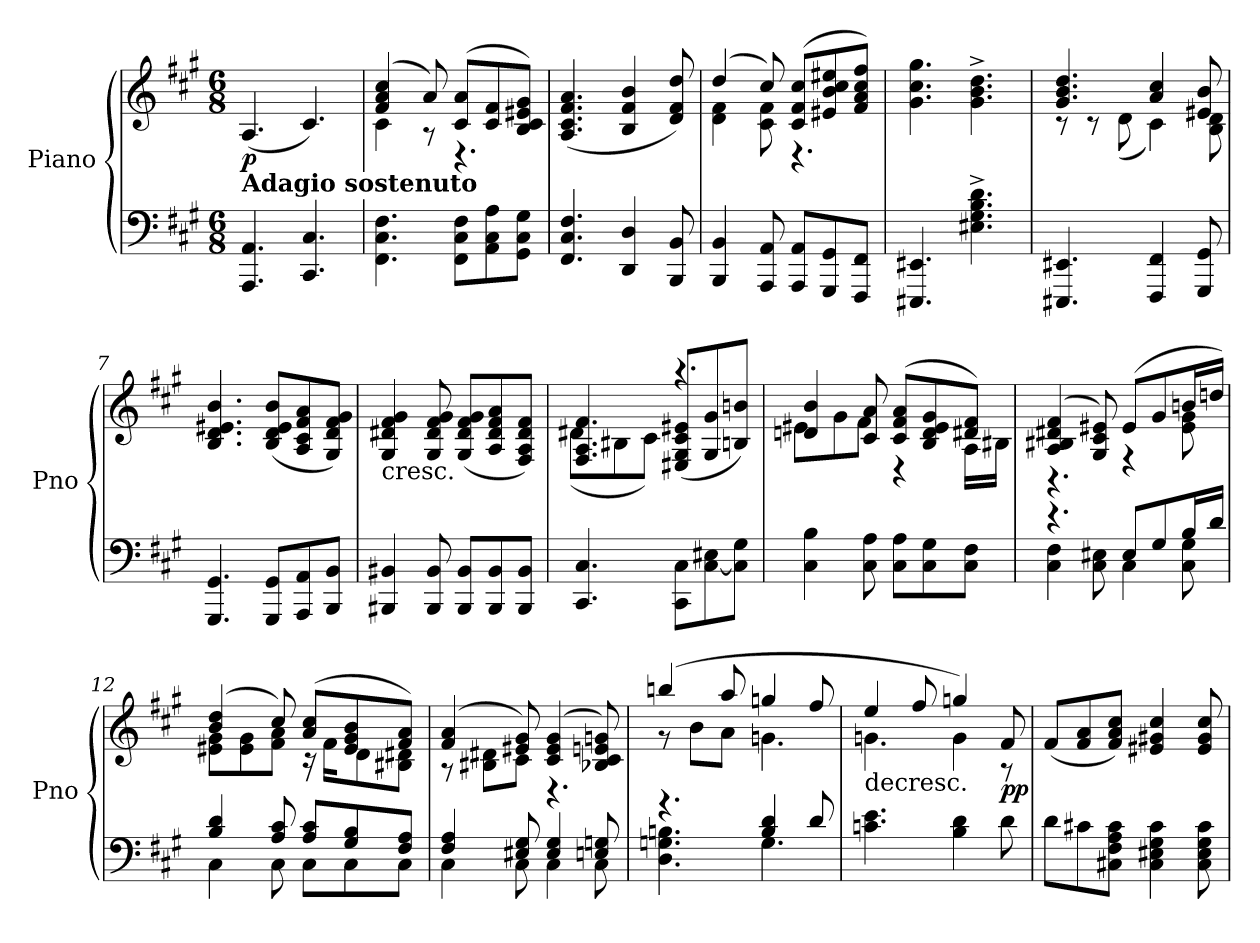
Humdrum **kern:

**kern	**kern	**dynam
*part1	*part1	*part1
*staff2	*staff1	*staff1/2
*I"Piano	*	*
*I'Pno	*	*
*clefF4	*clefG2	*
*k[f#c#g#]	*k[f#c#g#]	*
*f#:	*f#:	*
*M6/8	*M6/8	*
*MM46	*MM46	*
=1	=1	=1
!	!LO:TX:b:B:t=Adagio sostenuto	!
!	!	!LO:DY:b
4.AAA/ 4.AA/	(<4.A/	p
4.CC#/ 4.C#/	4.c#/)	.
=2	=2	=2
*	*^	*
4.FF#\ 4.C#\ 4.F#\	(>4f#/ 4a/ 4cc#/	4c#\	.
.	8a/)	8r	.
8FF#\ 8C#\ 8F#\L	(>8c#/ 8a/L	4.r	.
8AA\ 8C#\ 8A\	8c#/ 8f#/	.	.
8GG#\ 8C#\ 8G#\J	8B/ 8c#/ 8e#X/ 8g#/J)	.	.
*	*v	*v	*
=3	=3	=3
4.FF#/ 4.C#/ 4.F#/	(<4.A/ 4.c#/ 4.f#/ 4.a/	.
4DD/ 4D/	4B/ 4f#/ 4b/	.
8BBB/ 8BB/	8d/ 8f#/ 8dd/)	.
=4	=4	=4
*	*^	*
4BBB/ 4BB/	(>4dd/	4d\ 4f#\	.
8AAA/ 8AA/	8cc#/)	8c#\ 8f#\	.
8AAA/ 8AA/L	(>8c#/ 8f#/ 8cc#/L	4.r	.
8GGG#/ 8GG#/	8e#X/ 8b/ 8cc#/ 8ee#X/	.	.
8FFF#/ 8FF#/J	8f#/ 8a/ 8cc#/ 8ff#/J)	.	.
*	*v	*v	*
=5	=5	=5
4.EEE#X/ 4.EE#X/	4.g#\ 4.cc#\ 4.gg#\	.
4.E#X\^ 4.G#\^ 4.B\^ 4.d\^	4.g#\^ 4.b\^ 4.dd\^	.
=6	=6	=6
*	*^	*
4.EEE#X/ 4.EE#X/	4.g#/ 4.b/ 4.dd/	8r	.
.	.	8r	.
.	.	(<8d\	.
4FFF#/ 4FF#/	4a/ 4cc#/	4c#\)	.
8GGG#/ 8GG#/	8e#X/ 8b/	8B\ 8d\	.
*	*v	*v	*
=7	=7	=7
4.GGG#/ 4.GG#/	4.B/ 4.d/ 4.e#X/ 4.b/	.
8GGG#/ 8GG#/L	(<8B/ 8d/ 8e#/ 8b/L	.
8AAA/ 8AA/	8A/ 8c#/ 8f#/ 8a/	.
8BBB/ 8BB/J	8G#/ 8d/ 8f#/ 8g#/J)	.
!!LO:LB:g=z
=8	=8	=8
!	!LO:TX:b:t=cresc.	!
4BBB#X/ 4BB#X/	4G#/ 4d#X/ 4f#/ 4g#/	.
8BBB#/ 8BB#/	8G#/ 8d#/ 8f#/ 8g#/	.
8BBB#/ 8BB#/L	(<8G#/ 8d#/ 8f#/ 8g#/L	.
8BBB#/ 8BB#/	8A/ 8d#/ 8f#/ 8a/	.
8BBB#/ 8BB#/J	8F#/ 8A/ 8d#/ 8f#/J)	.
=9	=9	=9
*	*^	*
4.CC#/ 4.C#/	4.F#/ 4.A/ 4.f#/	(<8d#X\L	.
.	.	8B#X\	.
.	.	8c#\J)	.
8CC#\ 8C#\L	4.r	(>8E#X/ 8G#/ 8c#/ 8e#X/L	.
[8C#\ 8E#X\	.	8G#/ 8g#/	.
8C#\] 8G#\J	.	8Bn/ 8bn/J)	.
=10	=10	=10	=10
4C#\ 4B\	4dn/ 4b/	8e#X\L	.
.	.	8g#\	.
8C#\ 8A\	8c#/ 8a/	8f#\J	.
8C#\ 8A\L	(>8c#/ 8f#/ 8a/L	4r	.
8C#\ 8G#\	8B/ 8d/ 8e#/ 8g#/	.	.
8C#\ 8F#\J	8d#X/ 8f#/J)	16A\LL	.
.	.	16B#X\JJ	.
=11	=11	=11	=11
*^	*	*	*
4.r	4C#\ 4F#\	(>4A/ 4B#X/ 4d#X/ 4f#/	4.r	.
.	8C#\ 8E#X\	8G#/ 8c#/ 8e#X/)	.	.
8E#/L	4C#\	(>8e#/L	4r	.
8G#/	.	8g#/	.	.
16B/L	8C#\ 8G#\	16bn/L	8e#\ 8g#\	.
16d/JJ	.	16ddn/JJ)	.	.
!!LO:LB:g=z	!!
=12	=12	=12	=12	=12
4B/ 4d/	4C#\	(>4b/ 4dd/	8e#X\ 8g#\L	.
.	.	.	8e#\ 8g#\	.
8A/ 8c#/	8C#\	8cc#/)	8f#\ 8a\J	.
8A/ 8c#/L	8C#\L	(>8a/ 8cc#/L	16r	.
.	.	.	16f#\KL	.
8G#/ 8B/	8C#\	8e#/ 8g#/ 8b/	8d\	.
8F#/ 8A/J	8C#\J	8f#/ 8a/J)	8B#X\ 8d#X\J	.
=13	=13	=13	=13	=13
4F#/ 4A/	4C#\	(>4f#/ 4a/	8r	.
.	.	.	8B#X\ 8d#X\L	.
8E#X/ 8G#/	8C#\	8e#X/ 8g#/)	8c#\J	.
4E#/ 4G#/	4C#\	(>4c#/ 4e#/ 4g#/	4.r	.
8En/ 8Gn/	8C#\	8B-X/ 8c#/ 8en/ 8gn/)	.	.
=14	=14	=14	=14	=14
4.r	4.D\ 4.Gn\ 4.Bn\	(>4bbn/	8r	.
.	.	.	8b\L	.
.	.	8aa/	8a\J	.
4B/ 4d/	4.G\	4ggn/	4.gn\	.
8d/	.	8ff#/	.	.
*v	*v	*	*	*
=15	=15	=15	=15
!	!LO:TX:b:t=decresc.	!	!
4.cn\ 4.e\	4ee/	4.gn\	.
.	8ff#/	.	.
4B\ 4d\	4ggn/)	4g\	.
!	!	!	!LO:DY:b
8d\	8f#/	8r	pp
*	*v	*v	*
=16	=16	=16
8d\L	(<8f#/L	.
8c#X\	8f#/ 8a/	.
8C#X\ 8F#\ 8A\ 8c#\J	8f#/ 8a/ 8cc#/J)	.
4C#\ 4E#X\ 4G#\ 4c#\	4e#X/ 4g#X/ 4cc#/	.
8C#\ 8E#\ 8G#\ 8c#\	8e#/ 8g#/ 8cc#/	.
=	=	=
*-	*-	*-
